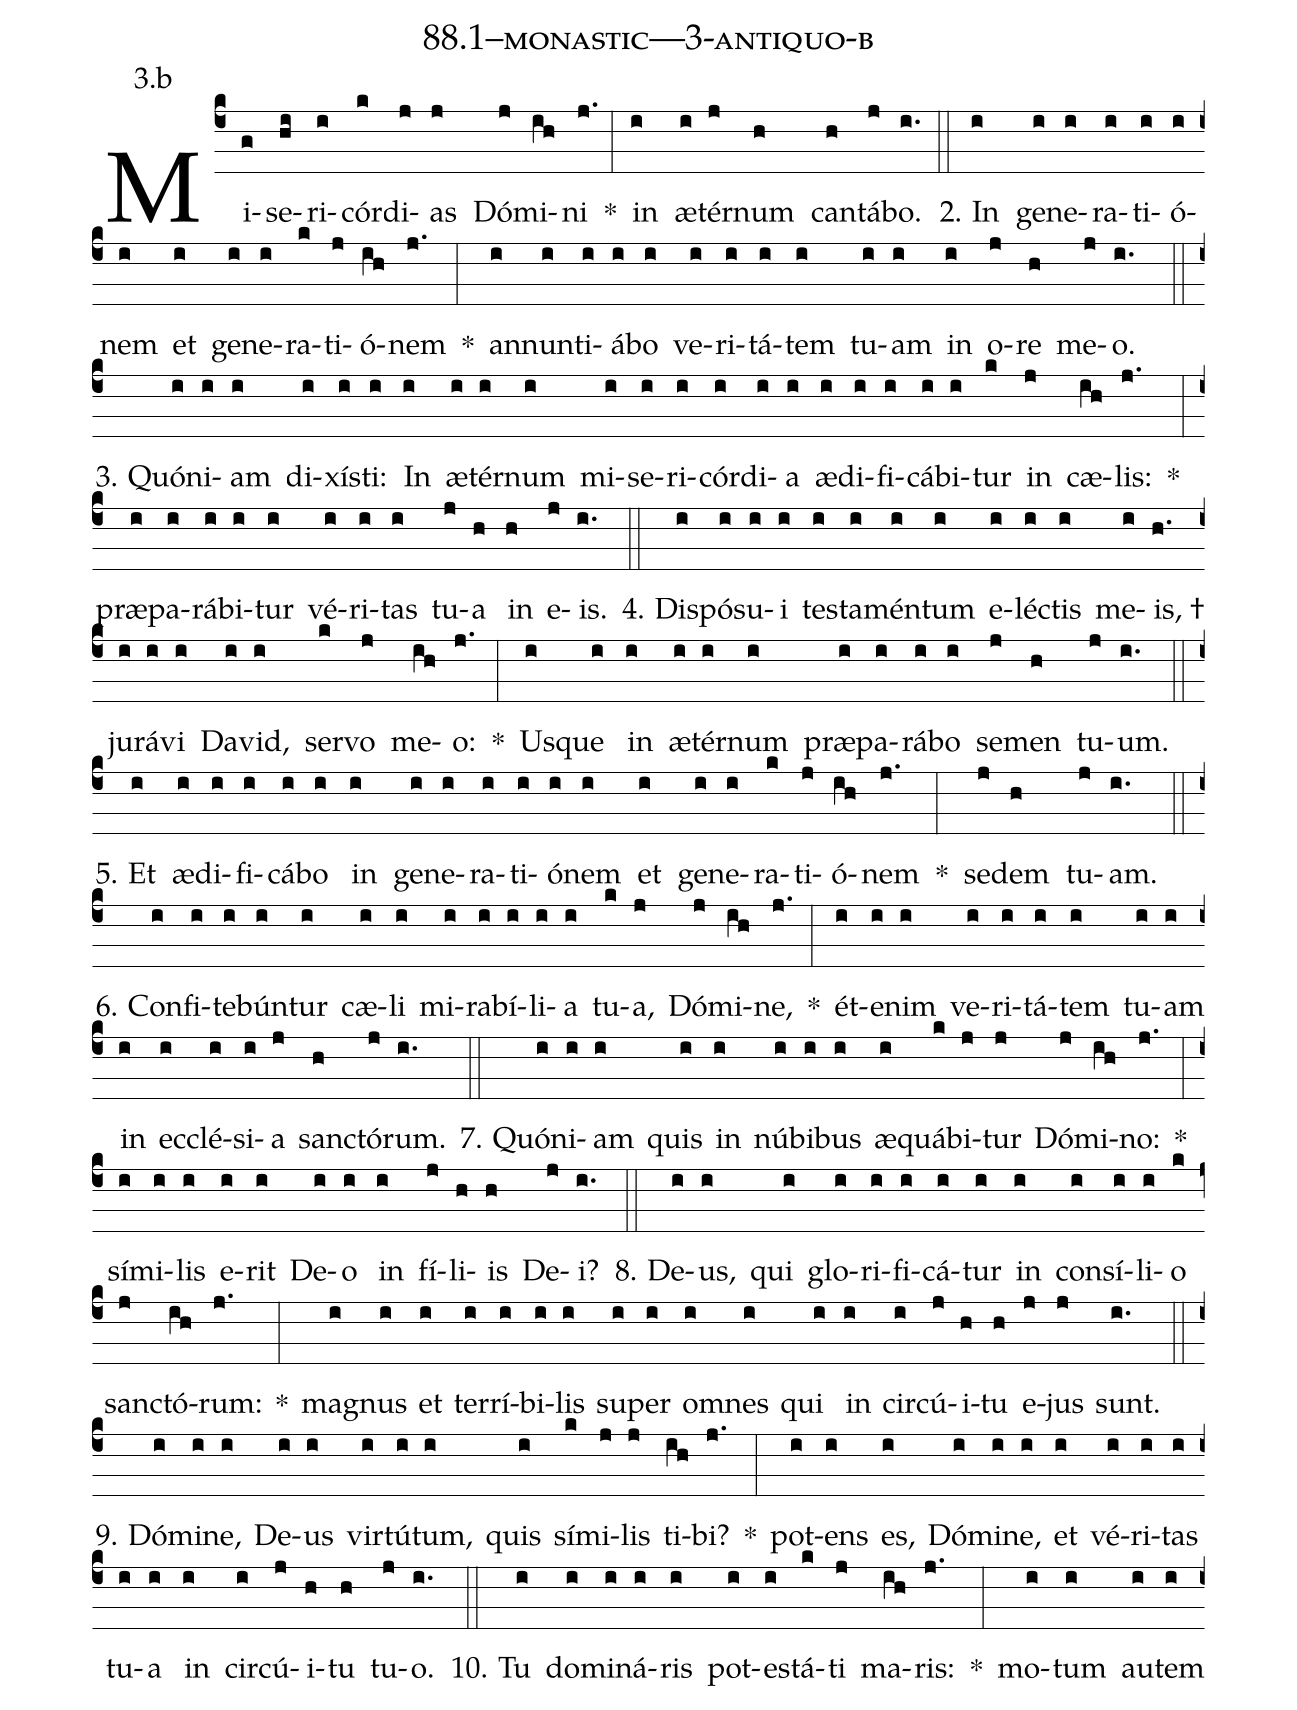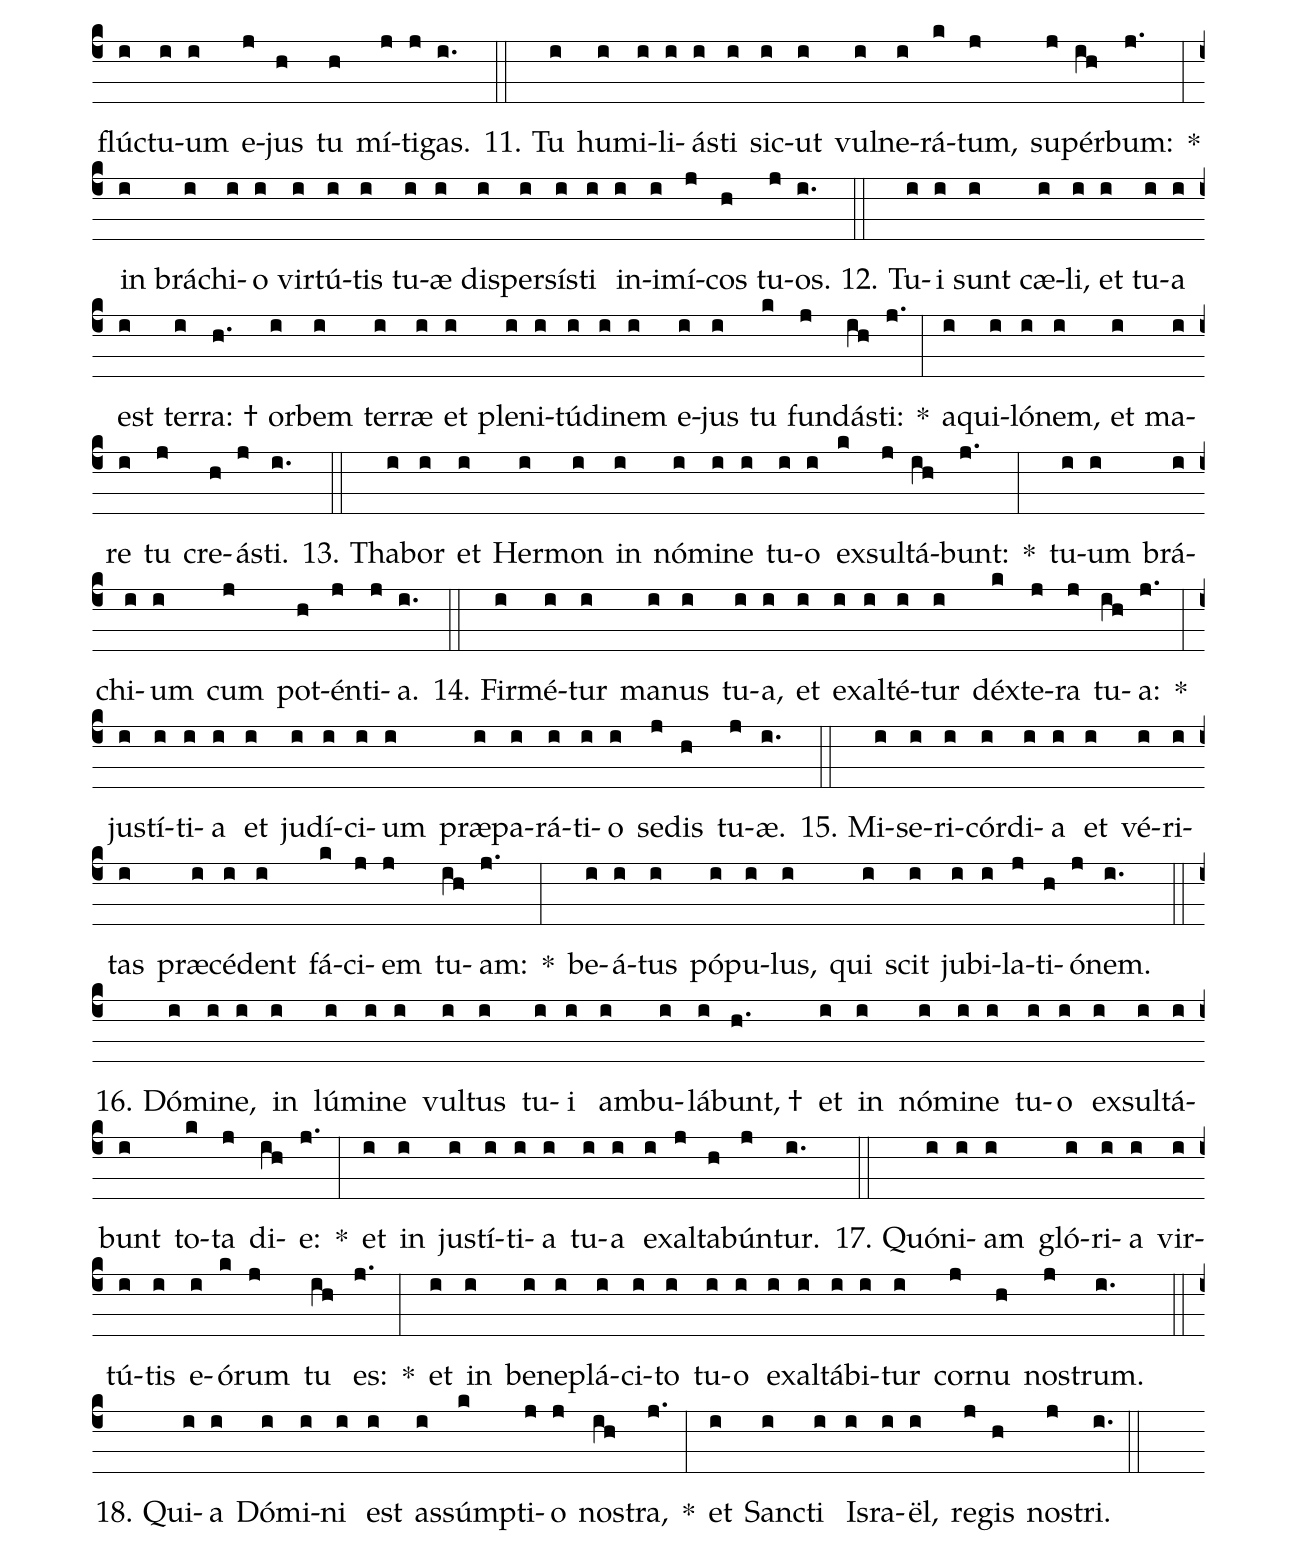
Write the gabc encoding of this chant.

name: 88.1--monastic---3-antiquo-b;
annotation: 3.b;
%%
(c4)Mi(g)se(hi)ri(i)cór(k)di(j)as(j) Dó(j)mi(ih)ni(j.) *(:) in(i) æ(i)tér(j)num(h) can(h)tá(j)bo.(i.) (::)
2. In(i) ge(i)ne(i)ra(i)ti(i)ó(i)nem(i) et(i) ge(i)ne(i)ra(k)ti(j)ó(ih)nem(j.) *(:) an(i)nun(i)ti(i)á(i)bo(i) ve(i)ri(i)tá(i)tem(i) tu(i)am(i) in(i) o(j)re(h) me(j)o.(i.) (::)
3. Quón(i)i(i)am(i) di(i)xís(i)ti:(i) In(i) æ(i)tér(i)num(i) mi(i)se(i)ri(i)cór(i)di(i)a(i) æ(i)di(i)fi(i)cá(i)bi(i)tur(k) in(j) cæ(ih)lis:(j.) *(:) præ(i)pa(i)rá(i)bi(i)tur(i) vé(i)ri(i)tas(i) tu(j)a(h) in(h) e(j)is.(i.) (::)
4. Dis(i)pó(i)su(i)i(i) tes(i)ta(i)mén(i)tum(i) e(i)léc(i)tis(i) me(i)is, †(h.) ju(i)rá(i)vi(i) Da(i)vid,(i) ser(k)vo(j) me(ih)o:(j.) *(:) Us(i)que(i) in(i) æ(i)tér(i)num(i) præ(i)pa(i)rá(i)bo(i) se(j)men(h) tu(j)um.(i.) (::)
5. Et(i) æ(i)di(i)fi(i)cá(i)bo(i) in(i) ge(i)ne(i)ra(i)ti(i)ó(i)nem(i) et(i) ge(i)ne(i)ra(k)ti(j)ó(ih)nem(j.) *(:) se(j)dem(h) tu(j)am.(i.) (::)
6. Con(i)fi(i)te(i)bún(i)tur(i) cæ(i)li(i) mi(i)ra(i)bí(i)li(i)a(i) tu(k)a,(j) Dó(j)mi(ih)ne,(j.) *(:) ét(i)e(i)nim(i) ve(i)ri(i)tá(i)tem(i) tu(i)am(i) in(i) ec(i)clé(i)si(i)a(j) sanc(h)tó(j)rum.(i.) (::)
7. Quón(i)i(i)am(i) quis(i) in(i) nú(i)bi(i)bus(i) æ(i)quá(k)bi(j)tur(j) Dó(j)mi(ih)no:(j.) *(:) sí(i)mi(i)lis(i) e(i)rit(i) De(i)o(i) in(i) fí(j)li(h)is(h) De(j)i?(i.) (::)
8. De(i)us,(i) qui(i) glo(i)ri(i)fi(i)cá(i)tur(i) in(i) con(i)sí(i)li(i)o(k) sanc(j)tó(ih)rum:(j.) *(:) ma(i)gnus(i) et(i) ter(i)rí(i)bi(i)lis(i) su(i)per(i) om(i)nes(i) qui(i) in(i) cir(i)cú(j)i(h)tu(h) e(j)jus(j) sunt.(i.) (::)
9. Dó(i)mi(i)ne,(i) De(i)us(i) vir(i)tú(i)tum,(i) quis(i) sí(k)mi(j)lis(j) ti(ih)bi?(j.) *(:) pot(i)ens(i) es,(i) Dó(i)mi(i)ne,(i) et(i) vé(i)ri(i)tas(i) tu(i)a(i) in(i) cir(i)cú(j)i(h)tu(h) tu(j)o.(i.) (::)
10. Tu(i) do(i)mi(i)ná(i)ris(i) pot(i)es(i)tá(k)ti(j) ma(ih)ris:(j.) *(:) mo(i)tum(i) au(i)tem(i) flúc(i)tu(i)um(i) e(j)jus(h) tu(h) mí(j)ti(j)gas.(i.) (::)
11. Tu(i) hu(i)mi(i)li(i)ás(i)ti(i) sic(i)ut(i) vul(i)ne(i)rá(k)tum,(j) su(j)pér(ih)bum:(j.) *(:) in(i) brá(i)chi(i)o(i) vir(i)tú(i)tis(i) tu(i)æ(i) di(i)sper(i)sís(i)ti(i) in(i)i(i)mí(j)cos(h) tu(j)os.(i.) (::)
12. Tu(i)i(i) sunt(i) cæ(i)li,(i) et(i) tu(i)a(i) est(i) ter(i)ra: †(h.) or(i)bem(i) ter(i)ræ(i) et(i) ple(i)ni(i)tú(i)di(i)nem(i) e(i)jus(i) tu(k) fun(j)dás(ih)ti:(j.) *(:) a(i)qui(i)ló(i)nem,(i) et(i) ma(i)re(i) tu(j) cre(h)ás(j)ti.(i.) (::)
13. Tha(i)bor(i) et(i) Her(i)mon(i) in(i) nó(i)mi(i)ne(i) tu(i)o(i) ex(k)sul(j)tá(ih)bunt:(j.) *(:) tu(i)um(i) brá(i)chi(i)um(i) cum(j) pot(h)én(j)ti(j)a.(i.) (::)
14. Fir(i)mé(i)tur(i) ma(i)nus(i) tu(i)a,(i) et(i) ex(i)al(i)té(i)tur(i) déx(k)te(j)ra(j) tu(ih)a:(j.) *(:) jus(i)tí(i)ti(i)a(i) et(i) ju(i)dí(i)ci(i)um(i) præ(i)pa(i)rá(i)ti(i)o(i) se(j)dis(h) tu(j)æ.(i.) (::)
15. Mi(i)se(i)ri(i)cór(i)di(i)a(i) et(i) vé(i)ri(i)tas(i) præ(i)cé(i)dent(i) fá(k)ci(j)em(j) tu(ih)am:(j.) *(:) be(i)á(i)tus(i) pó(i)pu(i)lus,(i) qui(i) scit(i) ju(i)bi(i)la(j)ti(h)ó(j)nem.(i.) (::)
16. Dó(i)mi(i)ne,(i) in(i) lú(i)mi(i)ne(i) vul(i)tus(i) tu(i)i(i) am(i)bu(i)lá(i)bunt, †(h.) et(i) in(i) nó(i)mi(i)ne(i) tu(i)o(i) ex(i)sul(i)tá(i)bunt(i) to(k)ta(j) di(ih)e:(j.) *(:) et(i) in(i) jus(i)tí(i)ti(i)a(i) tu(i)a(i) ex(i)al(j)ta(h)bún(j)tur.(i.) (::)
17. Quón(i)i(i)am(i) gló(i)ri(i)a(i) vir(i)tú(i)tis(i) e(i)ó(k)rum(j) tu(ih) es:(j.) *(:) et(i) in(i) be(i)ne(i)plá(i)ci(i)to(i) tu(i)o(i) ex(i)al(i)tá(i)bi(i)tur(i) cor(j)nu(h) nos(j)trum.(i.) (::)
18. Qui(i)a(i) Dó(i)mi(i)ni(i) est(i) as(i)súmp(k)ti(j)o(j) nos(ih)tra,(j.) *(:) et(i) Sanc(i)ti(i) Is(i)ra(i)ël,(i) re(j)gis(h) nos(j)tri.(i.) (::)
